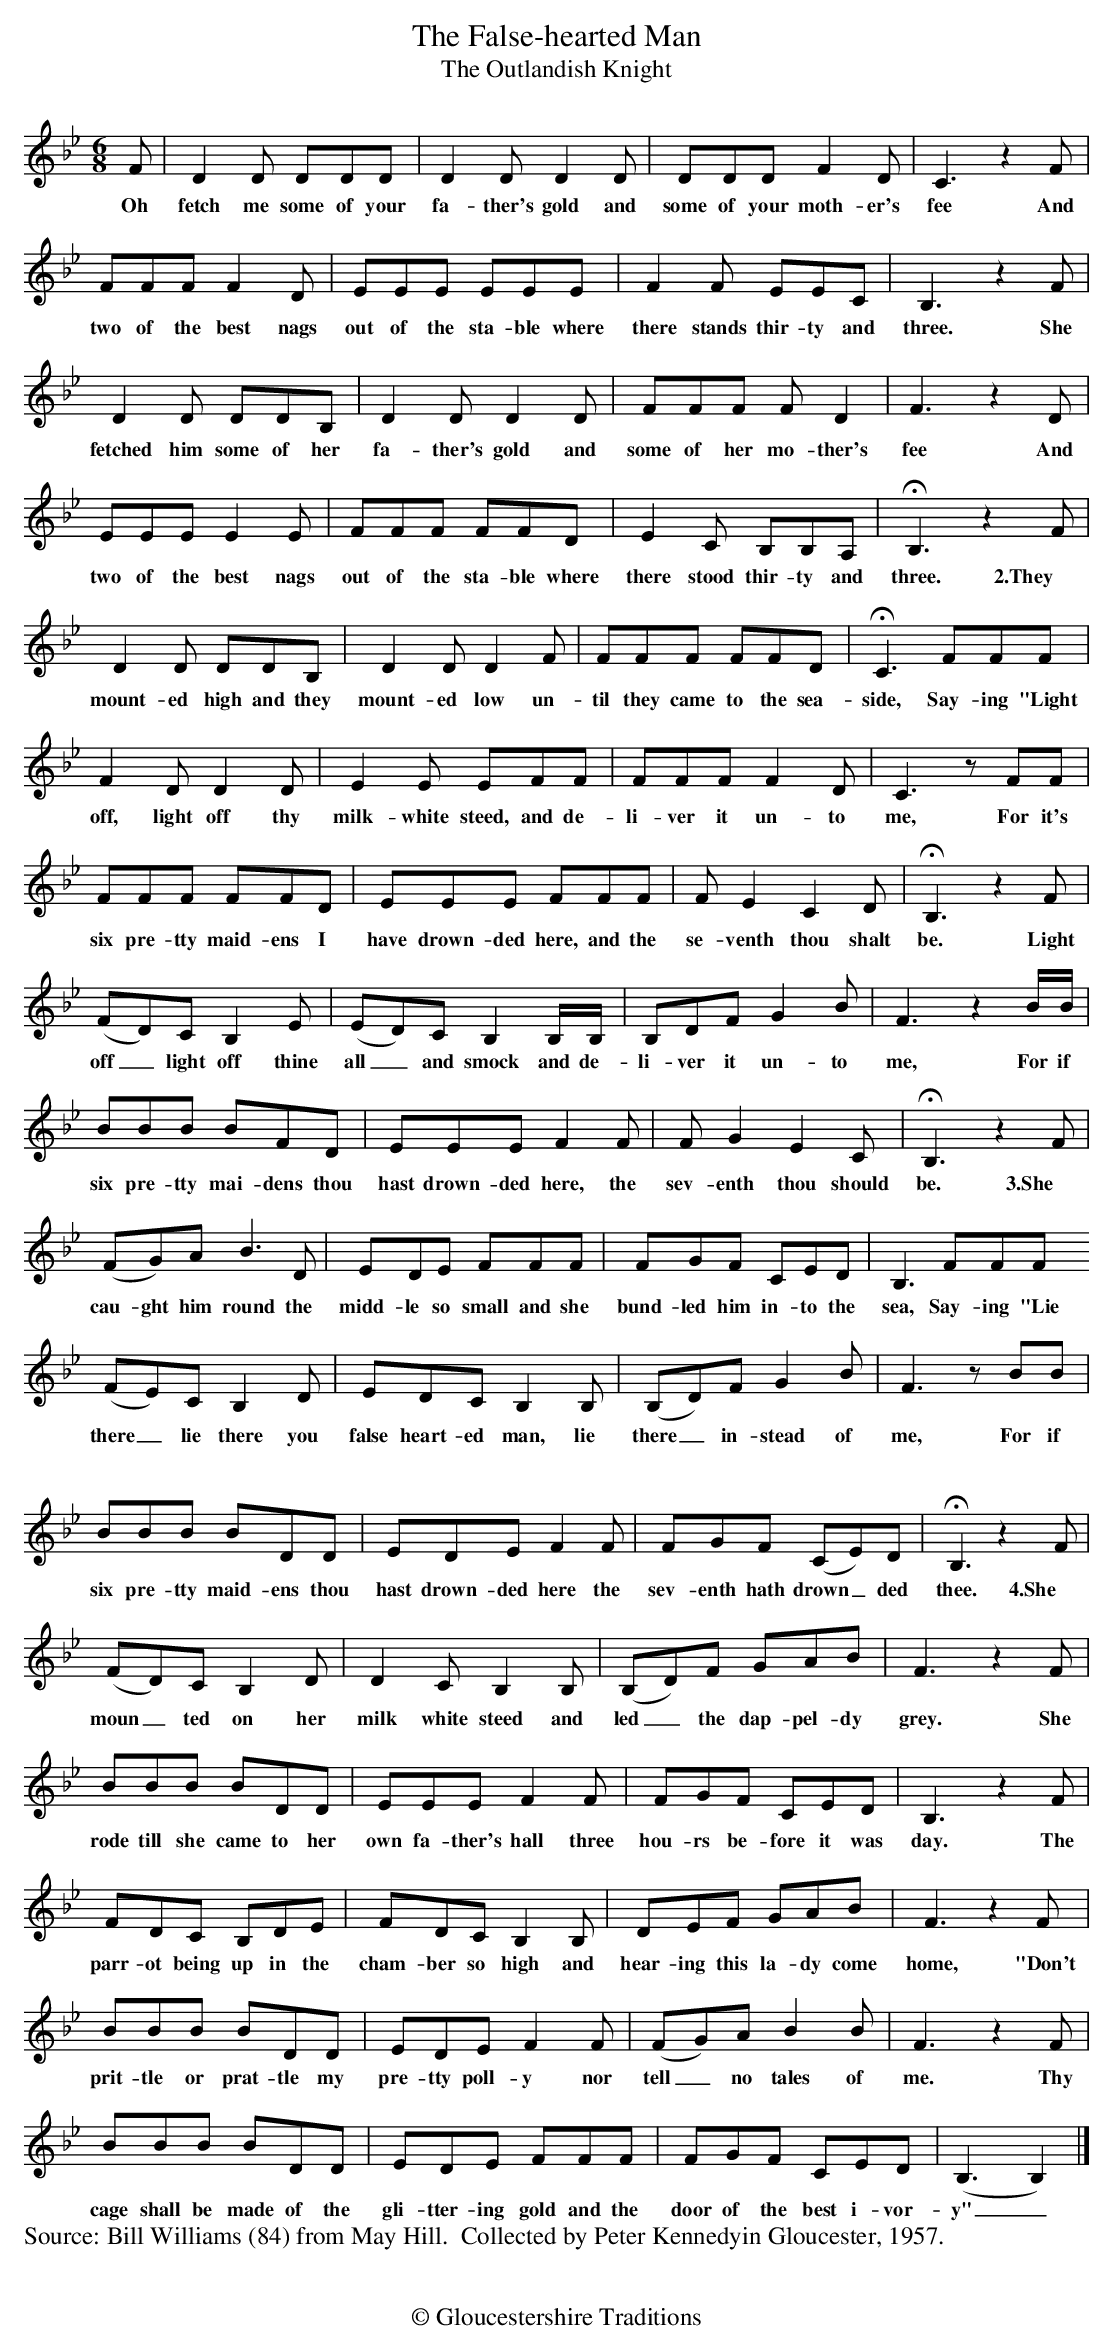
X:1
T:The False-hearted Man
T: The Outlandish Knight
M: 6/8
L: 1/8
K: Bb
F | D2D DDD | D2D D2D | DDD F2D | C3z2F |
w:Oh fetch me some of your fa-ther's gold and some of your moth-er's fee And
FFF F2D |EEE EEE | F2F EEC | B,3z2F |
w:two of the best nags out of the sta-ble where there stands thir-ty and three. She
D2D DDB, | D2D D2D |FFF FD2 | F3z2D |
w:fetched him some of her fa-ther's gold and some of her mo-ther's fee And
EEE E2E | FFF FFD | E2C B,B,A, | !fermata!B,3z2F |
w:two of the best nags out of the sta-ble where there stood thir-ty and three. 2.They
D2D DDB, | D2D D2F | FFF FFD | !fermata!C3 FFF |
w:mount-ed high and they mount-ed low un-til they came to the sea-side, Say-ing "Light
F2D D2D | E2E EFF | FFF F2D | C3zFF |
w:off, light off thy milk-white steed, and de-li-ver it un-to me, For it's
FFF FFD |EEE FFF |FE2C2D | !fermata!B,3 z2  F |
w:six pre-tty maid-ens I have drown-ded here, and the se-venth thou shalt be. Light
(FD)C B,2E | (ED)C B,2B,/2B,/2 |B,DF G2B | F3z2B/2B/2 |
w:off_light off thine all_ and smock and de-li-ver it un-to me, For if
BBB BFD | EEE F2F | FG2E2C | !fermata!B,3 z2F |
w:six pre-tty mai-dens thou hast drown-ded here, the sev-enth thou should be. 3.She
(FG)A B3D | EDE FFF |FGF CED | B,3FFF
w:cau-ght him round the midd-le so small and she bund-led him in-to the sea, Say-ing "Lie
(FE)C B,2D | EDC B,2B, | (B,D)F G2B | F3zBB |
w:there_ lie there you false heart-ed man, lie there_ in-stead of me, For if
BBB BDD | EDE F2F | FGF (CE)D | !fermata!B,3z2F |
w:six pre-tty maid-ens thou hast drown-ded here the sev-enth hath drown_ded thee. 4.She
(FD)C B,2D | D2CB,2B, |(B,D)F GAB | F3z2F |
w:moun_ted on her milk white steed and led_ the dap-pel-dy grey. She
BBB BDD | EEE F2F | FGF CED | B,3z2F |
w:rode till she came to her own fa-ther's hall three hou-rs be-fore it was day. The
FDC B,DE | FDC B,2B, | DEF GAB | F3z2F |
w:parr-ot being up in the cham-ber so high and hear-ing this la-dy come home, "Don't
BBB BDD | EDE F2F | (FG)AB2B | F3z2F |
w:prit-tle or prat-tle my pre-tty poll-y nor tell_ no tales of me. Thy
BBB BDD | EDE FFF | FGF CED | (B,3B,2) |]
w:cage shall be made of the gli-tter-ing gold and the door of the best i-vor-y"_
